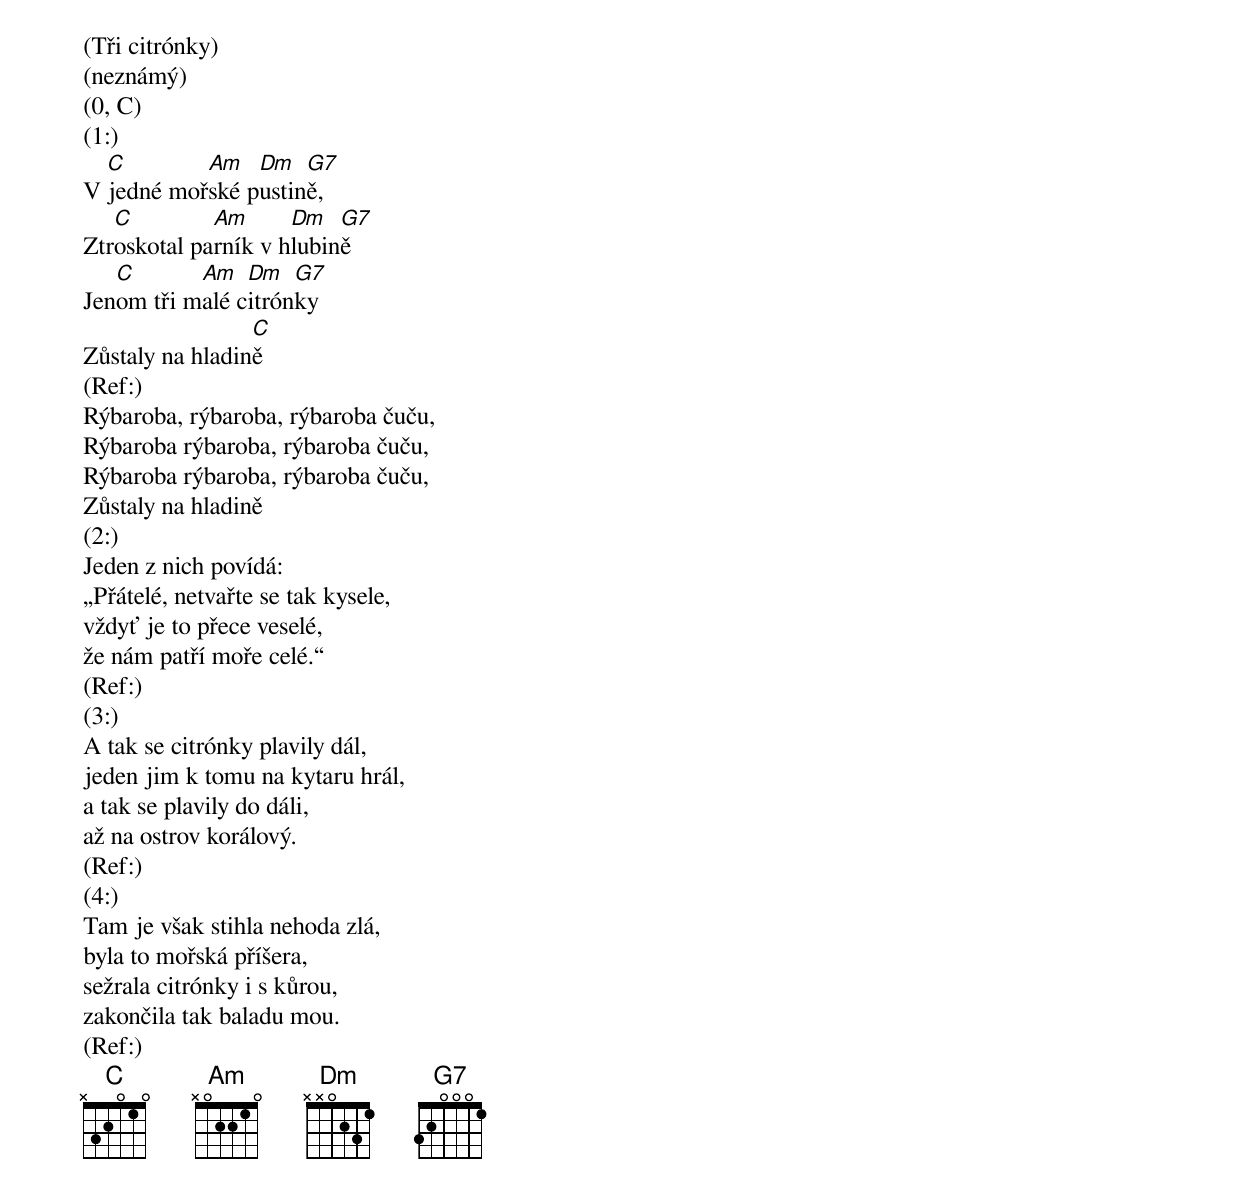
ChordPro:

(Tři citrónky)
(neznámý)
(0, C)
(1:)
V [C]jedné moř[Am]ské p[Dm]ustin[G7]ě,
Ztr[C]oskotal pa[Am]rník v h[Dm]lubin[G7]ě
Jen[C]om tři m[Am]alé c[Dm]itrón[G7]ky
Zůstaly na hladin[C]ě
(Ref:)
Rýbaroba, rýbaroba, rýbaroba čuču,
Rýbaroba rýbaroba, rýbaroba čuču,
Rýbaroba rýbaroba, rýbaroba čuču,
Zůstaly na hladině
(2:)
Jeden z nich povídá:
„Přátelé, netvařte se tak kysele,
vždyť je to přece veselé,
že nám patří moře celé.“
(Ref:)
(3:)
A tak se citrónky plavily dál,
jeden jim k tomu na kytaru hrál,
a tak se plavily do dáli,
až na ostrov korálový.
(Ref:)
(4:)
Tam je však stihla nehoda zlá,
byla to mořská příšera,
sežrala citrónky i s kůrou,
zakončila tak baladu mou.
(Ref:)
